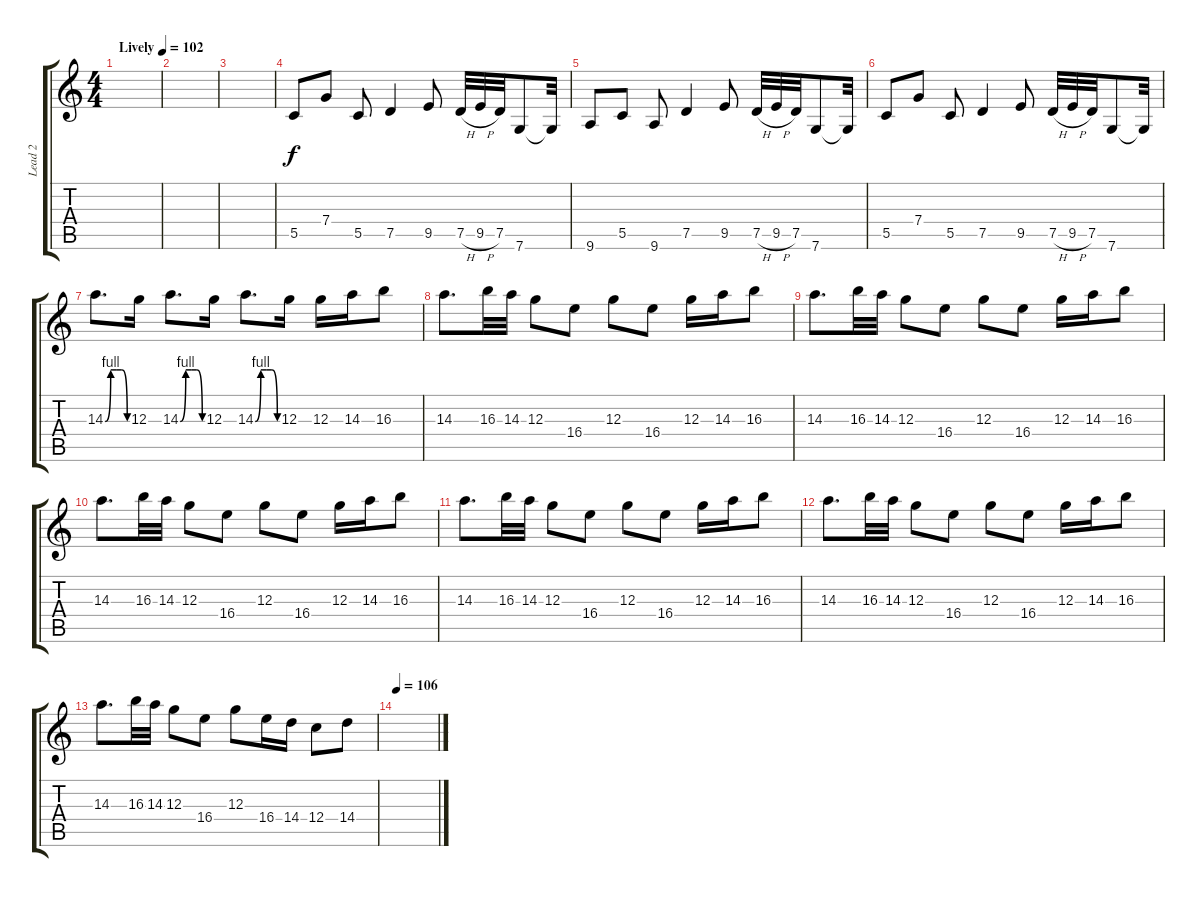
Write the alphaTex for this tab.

\track ("Lead 2" "Lead 2") {instrument distortionguitar}
\staff {score tabs}
\tuning (E4 C4 G3 C3 G2 C2) {hide}
\ts (4 4)
\tempo (102 "Lively")
\clef g2
\ks c
|
|
|
5.5.8 7.4.8 5.5.8 7.5.4 9.5.8 7.5{h}.32 9.5{h}.32 7.5.32 7.6.8 7.6{t}.32 |
9.6.8 5.5.8 9.6.8 7.5.4 9.5.8 7.5{h}.32 9.5{h}.32 7.5.32 7.6.8 7.6{t}.32 |
5.5.8 7.4.8 5.5.8 7.5.4 9.5.8 7.5{h}.32 9.5{h}.32 7.5.32 7.6.8 7.6{t}.32 |
14.3{be (custom 0 0 15 4 30 4 45 4 60 0)}.8{d} 12.3.16 14.3{be (custom 0 0 15 4 30 4 45 4 60 0)}.8{d} 12.3.16 14.3{be (custom 0 0 15 4 30 4 45 4 60 0)}.8{d} 12.3.16 12.3.16 14.3.16 16.3.8 |
14.3.8{d} 16.3.32 14.3.32 12.3.8 16.4.8 12.3.8 16.4.8 12.3.16 14.3.16 16.3.8 |
14.3.8{d} 16.3.32 14.3.32 12.3.8 16.4.8 12.3.8 16.4.8 12.3.16 14.3.16 16.3.8 |
14.3.8{d} 16.3.32 14.3.32 12.3.8 16.4.8 12.3.8 16.4.8 12.3.16 14.3.16 16.3.8 |
14.3.8{d} 16.3.32 14.3.32 12.3.8 16.4.8 12.3.8 16.4.8 12.3.16 14.3.16 16.3.8 |
14.3.8{d} 16.3.32 14.3.32 12.3.8 16.4.8 12.3.8 16.4.8 12.3.16 14.3.16 16.3.8 |
14.3.8{d} 16.3.32 14.3.32 12.3.8 16.4.8 12.3.8 16.4.16 14.4.16 12.4.8 14.4.8 |
\tempo 106
